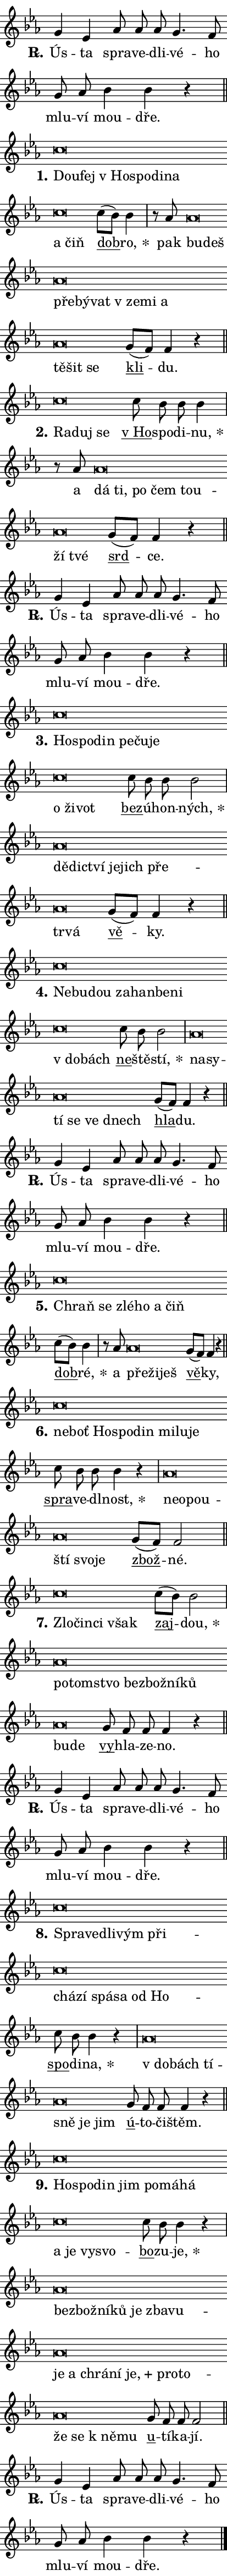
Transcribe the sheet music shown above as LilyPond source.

\version "2.22.1"
\header { tagline = "" }
\paper {
  indent = 0\cm
  top-margin = 0\cm
  right-margin = 0\cm
  bottom-margin = 0\cm
  left-margin = 0\cm
  paper-width = 7\cm
  page-breaking = #ly:one-page-breaking
  system-system-spacing.basic-distance = #11
  score-system-spacing.basic-distance = #11
  ragged-last = ##f
}


%% Author: Thomas Morley
%% https://lists.gnu.org/archive/html/lilypond-user/2020-05/msg00002.html
#(define (line-position grob)
"Returns position of @var[grob} in current system:
   @code{'start}, if at first time-step
   @code{'end}, if at last time-step
   @code{'middle} otherwise
"
  (let* ((col (ly:item-get-column grob))
         (ln (ly:grob-object col 'left-neighbor))
         (rn (ly:grob-object col 'right-neighbor))
         (col-to-check-left (if (ly:grob? ln) ln col))
         (col-to-check-right (if (ly:grob? rn) rn col))
         (break-dir-left
           (and
             (ly:grob-property col-to-check-left 'non-musical #f)
             (ly:item-break-dir col-to-check-left)))
         (break-dir-right
           (and
             (ly:grob-property col-to-check-right 'non-musical #f)
             (ly:item-break-dir col-to-check-right))))
        (cond ((eqv? 1 break-dir-left) 'start)
              ((eqv? -1 break-dir-right) 'end)
              (else 'middle))))

#(define (tranparent-at-line-position vctor)
  (lambda (grob)
  "Relying on @code{line-position} select the relevant enry from @var{vctor}.
Used to determine transparency,"
    (case (line-position grob)
      ((end) (not (vector-ref vctor 0)))
      ((middle) (not (vector-ref vctor 1)))
      ((start) (not (vector-ref vctor 2))))))

noteHeadBreakVisibility =
#(define-music-function (break-visibility)(vector?)
"Makes @code{NoteHead}s transparent relying on @var{break-visibility}"
#{
  \override NoteHead.transparent =
    #(tranparent-at-line-position break-visibility)
#})

#(define delete-ledgers-for-transparent-note-heads
  (lambda (grob)
    "Reads whether a @code{NoteHead} is transparent.
If so this @code{NoteHead} is removed from @code{'note-heads} from
@var{grob}, which is supposed to be @code{LedgerLineSpanner}.
As a result ledgers are not printed for this @code{NoteHead}"
    (let* ((nhds-array (ly:grob-object grob 'note-heads))
           (nhds-list
             (if (ly:grob-array? nhds-array)
                 (ly:grob-array->list nhds-array)
                 '()))
           ;; Relies on the transparent-property being done before
           ;; Staff.LedgerLineSpanner.after-line-breaking is executed.
           ;; This is fragile ...
           (to-keep
             (remove
               (lambda (nhd)
                 (ly:grob-property nhd 'transparent #f))
               nhds-list)))
      ;; TODO find a better method to iterate over grob-arrays, similiar
      ;; to filter/remove etc for lists
      ;; For now rebuilt from scratch
      (set! (ly:grob-object grob 'note-heads)  '())
      (for-each
        (lambda (nhd)
          (ly:pointer-group-interface::add-grob grob 'note-heads nhd))
        to-keep))))

hideNotes = {
  \noteHeadBreakVisibility #begin-of-line-visible
}
unHideNotes = {
  \noteHeadBreakVisibility #all-visible
}

% work-around for resetting accidentals
% https://lilypond.org/doc/v2.23/Documentation/notation/displaying-rhythms#unmetered-music
cadenzaMeasure = {
  \cadenzaOff
  \partial 1024 s1024
  \cadenzaOn
}

#(define-markup-command (accent layout props text) (markup?)
  "Underline accented syllable"
  (interpret-markup layout props
    #{\markup \override #'(offset . 4.3) \underline { #text }#}))

responsum = \markup \concat {
  "R" \hspace #-1.05 \path #0.1 #'((moveto 0 0.07) (lineto 0.9 0.8)) \hspace #0.05 "."
}

\layout {
    \context {
        \Staff
        \remove "Time_signature_engraver"
        \override LedgerLineSpanner.after-line-breaking = #delete-ledgers-for-transparent-note-heads
    }
    \context {
        \Voice {
            \override NoteHead.output-attributes = #'((class . "notehead"))
            \override Hairpin.height = #0.55
        }
    }
    \context {
        \Lyrics {
            \override StanzaNumber.output-attributes = #'((class . "stanzanumber"))
            \override LyricSpace.minimum-distance = #0.9
            \override LyricText.font-name = #"TeX Gyre Schola"
            \override LyricText.font-size = 1
            \override StanzaNumber.font-name = #"TeX Gyre Schola Bold"
            \override StanzaNumber.font-size = 1
        }
    }
}

% magnetic-lyrics.ily
%
%   written by
%     Jean Abou Samra <jean@abou-samra.fr>
%     Werner Lemberg <wl@gnu.org>
%
%   adapted by
%     Jiri Hon <jiri.hon@gmail.com>
%
% Version 2022-Apr-15

% https://www.mail-archive.com/lilypond-user@gnu.org/msg149350.html

#(define (Left_hyphen_pointer_engraver context)
   "Collect syllable-hyphen-syllable occurrences in lyrics and store
them in properties.  This engraver only looks to the left.  For
example, if the lyrics input is @code{foo -- bar}, it does the
following.

@itemize @bullet
@item
Set the @code{text} property of the @code{LyricHyphen} grob between
@q{foo} and @q{bar} to @code{foo}.

@item
Set the @code{left-hyphen} property of the @code{LyricText} grob with
text @q{foo} to the @code{LyricHyphen} grob between @q{foo} and
@q{bar}.
@end itemize

Use this auxiliary engraver in combination with the
@code{lyric-@/text::@/apply-@/magnetic-@/offset!} hook."
   (let ((hyphen #f)
         (text #f))
     (make-engraver
      (acknowledgers
       ((lyric-syllable-interface engraver grob source-engraver)
        (set! text grob)))
      (end-acknowledgers
       ((lyric-hyphen-interface engraver grob source-engraver)
        ;(when (not (grob::has-interface grob 'lyric-space-interface))
          (set! hyphen grob)));)
      ((stop-translation-timestep engraver)
       (when (and text hyphen)
         (ly:grob-set-object! text 'left-hyphen hyphen))
       (set! text #f)
       (set! hyphen #f)))))

#(define (lyric-text::apply-magnetic-offset! grob)
   "If the space between two syllables is less than the value in
property @code{LyricText@/.details@/.squash-threshold}, move the right
syllable to the left so that it gets concatenated with the left
syllable.

Use this function as a hook for
@code{LyricText@/.after-@/line-@/breaking} if the
@code{Left_@/hyphen_@/pointer_@/engraver} is active."
   (let ((hyphen (ly:grob-object grob 'left-hyphen #f)))
     (when hyphen
       (let ((left-text (ly:spanner-bound hyphen LEFT)))
         (when (grob::has-interface left-text 'lyric-syllable-interface)
           (let* ((common (ly:grob-common-refpoint grob left-text X))
                  (this-x-ext (ly:grob-extent grob common X))
                  (left-x-ext
                   (begin
                     ;; Trigger magnetism for left-text.
                     (ly:grob-property left-text 'after-line-breaking)
                     (ly:grob-extent left-text common X)))
                  ;; `delta` is the gap width between two syllables.
                  (delta (- (interval-start this-x-ext)
                            (interval-end left-x-ext)))
                  (details (ly:grob-property grob 'details))
                  (threshold (assoc-get 'squash-threshold details 0.2)))
             (when (< delta threshold)
               (let* (;; We have to manipulate the input text so that
                      ;; ligatures crossing syllable boundaries are not
                      ;; disabled.  For languages based on the Latin
                      ;; script this is essentially a beautification.
                      ;; However, for non-Western scripts it can be a
                      ;; necessity.
                      (lt (ly:grob-property left-text 'text))
                      (rt (ly:grob-property grob 'text))
                      (is-space (grob::has-interface hyphen 'lyric-space-interface))
                      (space (if is-space " " ""))
                      (space-markup (grob-interpret-markup grob " "))
                      (space-size (interval-length (ly:stencil-extent space-markup X)))
                      (extra-delta (if is-space space-size 0))
                      ;; Append new syllable.
                      (ltrt-space (if (and (string? lt) (string? rt))
                                (string-append lt space rt)
                                (make-concat-markup (list lt space rt))))
                      ;; Right-align `ltrt` to the right side.
                      (ltrt-space-markup (grob-interpret-markup
                               grob
                               (make-translate-markup
                                (cons (interval-length this-x-ext) 0)
                                (make-right-align-markup ltrt-space)))))
                 (begin
                   ;; Don't print `left-text`.
                   (ly:grob-set-property! left-text 'stencil #f)
                   ;; Set text and stencil (which holds all collected
                   ;; syllables so far) and shift it to the left.
                   (ly:grob-set-property! grob 'text ltrt-space)
                   (ly:grob-set-property! grob 'stencil ltrt-space-markup)
                   (ly:grob-translate-axis! grob (- (- delta extra-delta)) X))))))))))


#(define (lyric-hyphen::displace-bounds-first grob)
   ;; Make very sure this callback isn't triggered too early.
   (let ((left (ly:spanner-bound grob LEFT))
         (right (ly:spanner-bound grob RIGHT)))
     (ly:grob-property left 'after-line-breaking)
     (ly:grob-property right 'after-line-breaking)
     (ly:lyric-hyphen::print grob)))

squashThreshold = #0.4

\layout {
  \context {
    \Lyrics
    \consists #Left_hyphen_pointer_engraver
    \override LyricText.after-line-breaking =
      #lyric-text::apply-magnetic-offset!
    \override LyricHyphen.stencil = #lyric-hyphen::displace-bounds-first
    \override LyricText.details.squash-threshold = \squashThreshold
    \override LyricHyphen.minimum-distance = 0
    \override LyricHyphen.minimum-length = \squashThreshold
  }
}

squash = \override LyricText.details.squash-threshold = 9999
unSquash = \override LyricText.details.squash-threshold = \squashThreshold

left = \override LyricText.self-alignment-X = #LEFT
unLeft = \revert LyricText.self-alignment-X

starOffset = #(lambda (grob) 
                (let ((x_offset (ly:self-alignment-interface::aligned-on-x-parent grob)))
                  (if (= x_offset 0) 0 (+ x_offset 1.2))))

star = #(define-music-function (syllable)(string?)
"Append star separator at the end of a syllable"
#{
  \once \override LyricText.X-offset = #starOffset
  \lyricmode { \markup {
    #syllable
    \override #'((font-name . "TeX Gyre Schola Bold")) \hspace #0.2 \lower #0.65 \larger "*"
  } }
#})

starAccent = #(define-music-function (syllable)(string?)
"Append star separator at the end of a syllable and make accent"
#{
  \once \override LyricText.X-offset = #starOffset
  \lyricmode { \markup {
    \accent #syllable
    \override #'((font-name . "TeX Gyre Schola Bold")) \hspace #0.2 \lower #0.65 \larger "*"
  } }
#})

breath = #(define-music-function (syllable)(string?)
"Append breathing indicator at the end of a syllable"
#{
  \lyricmode { \markup { #syllable "+" } }
#})

optionalBreath = #(define-music-function (syllable)(string?)
"Append optional breathing indicator at the end of a syllable"
#{
  \lyricmode { \markup { #syllable "(+)" } }
#})


\score {
    <<
        \new Voice = "melody" { \cadenzaOn \key es \major \relative { g'4 es as8 as as \bar "" g4. f8 \bar "" g as bes4 bes r \cadenzaMeasure \bar "||" \break }
\relative { c''\breve*1/16 \hideNotes \breve*1/16 \bar "" \breve*1/16 \bar "" \breve*1/16 \bar "" \breve*1/16 \bar "" \breve*1/16 \bar "" \breve*1/16 \breve*1/16 \bar "" \unHideNotes \bar "" c8[( bes)] bes4 \cadenzaMeasure \bar "|" r8 as8 as\breve*1/16 \hideNotes \breve*1/16 \bar "" \breve*1/16 \bar "" \breve*1/16 \bar "" \breve*1/16 \bar "" \breve*1/16 \bar "" \breve*1/16 \bar "" \breve*1/16 \bar "" \breve*1/16 \bar "" \breve*1/16 \breve*1/16 \bar "" \unHideNotes \bar "" g8[( f)] f4 r \cadenzaMeasure \bar "||" \break }
\relative { c''\breve*1/16 \hideNotes \breve*1/16 \breve*1/16 \bar "" \unHideNotes \bar "" c8 bes bes bes4 \cadenzaMeasure \bar "|" r8 as8 as\breve*1/16 \hideNotes \breve*1/16 \bar "" \breve*1/16 \bar "" \breve*1/16 \bar "" \breve*1/16 \bar "" \breve*1/16 \breve*1/16 \bar "" \unHideNotes \bar "" g8[( f)] f4 r \cadenzaMeasure \bar "||" \break }
\relative { g'4 es as8 as as \bar "" g4. f8 \bar "" g as bes4 bes r \cadenzaMeasure \bar "||" \break }
\relative { c''\breve*1/16 \hideNotes \breve*1/16 \bar "" \breve*1/16 \bar "" \breve*1/16 \bar "" \breve*1/16 \bar "" \breve*1/16 \bar "" \breve*1/16 \bar "" \breve*1/16 \breve*1/16 \bar "" \unHideNotes \bar "" c8 bes bes bes2 \cadenzaMeasure \bar "|" as\breve*1/16 \hideNotes \breve*1/16 \bar "" \breve*1/16 \bar "" \breve*1/16 \bar "" \breve*1/16 \bar "" \breve*1/16 \bar "" \breve*1/16 \breve*1/16 \bar "" \unHideNotes \bar "" g8[( f)] f4 r \cadenzaMeasure \bar "||" \break }
\relative { c''\breve*1/16 \hideNotes \breve*1/16 \bar "" \breve*1/16 \bar "" \breve*1/16 \bar "" \breve*1/16 \bar "" \breve*1/16 \bar "" \breve*1/16 \bar "" \breve*1/16 \breve*1/16 \bar "" \unHideNotes \bar "" c8 bes bes2 \cadenzaMeasure \bar "|" as\breve*1/16 \hideNotes \breve*1/16 \bar "" \breve*1/16 \bar "" \breve*1/16 \bar "" \breve*1/16 \breve*1/16 \bar "" \unHideNotes \bar "" g8[( f)] f4 r \cadenzaMeasure \bar "||" \break }
\relative { g'4 es as8 as as \bar "" g4. f8 \bar "" g as bes4 bes r \cadenzaMeasure \bar "||" \break }
\relative { c''\breve*1/16 \hideNotes \breve*1/16 \bar "" \breve*1/16 \bar "" \breve*1/16 \bar "" \breve*1/16 \breve*1/16 \bar "" \unHideNotes \bar "" c8[( bes)] bes4 \cadenzaMeasure \bar "|" r8 as8 as\breve*1/16 \hideNotes \breve*1/16 \breve*1/16 \bar "" \unHideNotes \bar "" g8[( f)] f4 r \cadenzaMeasure \bar "||" \break }
\relative { c''\breve*1/16 \hideNotes \breve*1/16 \bar "" \breve*1/16 \bar "" \breve*1/16 \bar "" \breve*1/16 \bar "" \breve*1/16 \bar "" \breve*1/16 \breve*1/16 \bar "" \unHideNotes \bar "" c8 bes bes bes4 r \cadenzaMeasure \bar "|" as\breve*1/16 \hideNotes \breve*1/16 \bar "" \breve*1/16 \bar "" \breve*1/16 \bar "" \breve*1/16 \breve*1/16 \bar "" \unHideNotes \bar "" g8[( f)] f2 \cadenzaMeasure \bar "||" \break }
\relative { c''\breve*1/16 \hideNotes \breve*1/16 \bar "" \breve*1/16 \breve*1/16 \bar "" \unHideNotes \bar "" c8[( bes)] bes2 \cadenzaMeasure \bar "|" as\breve*1/16 \hideNotes \breve*1/16 \bar "" \breve*1/16 \bar "" \breve*1/16 \bar "" \breve*1/16 \bar "" \breve*1/16 \bar "" \breve*1/16 \bar "" \breve*1/16 \breve*1/16 \bar "" \unHideNotes \bar "" g8 f f f4 r \cadenzaMeasure \bar "||" \break }
\relative { g'4 es as8 as as \bar "" g4. f8 \bar "" g as bes4 bes r \cadenzaMeasure \bar "||" \break }
\relative { c''\breve*1/16 \hideNotes \breve*1/16 \bar "" \breve*1/16 \bar "" \breve*1/16 \bar "" \breve*1/16 \bar "" \breve*1/16 \bar "" \breve*1/16 \bar "" \breve*1/16 \bar "" \breve*1/16 \bar "" \breve*1/16 \breve*1/16 \bar "" \unHideNotes \bar "" c8 bes bes4 r \cadenzaMeasure \bar "|" as\breve*1/16 \hideNotes \breve*1/16 \bar "" \breve*1/16 \bar "" \breve*1/16 \bar "" \breve*1/16 \breve*1/16 \bar "" \unHideNotes \bar "" g8 f f f4 r \cadenzaMeasure \bar "||" \break }
\relative { c''\breve*1/16 \hideNotes \breve*1/16 \bar "" \breve*1/16 \bar "" \breve*1/16 \bar "" \breve*1/16 \bar "" \breve*1/16 \bar "" \breve*1/16 \bar "" \breve*1/16 \bar "" \breve*1/16 \bar "" \breve*1/16 \breve*1/16 \bar "" \unHideNotes \bar "" c8 bes bes4 r \cadenzaMeasure \bar "|" as\breve*1/16 \hideNotes \breve*1/16 \bar "" \breve*1/16 \bar "" \breve*1/16 \bar "" \breve*1/16 \bar "" \breve*1/16 \bar "" \breve*1/16 \bar "" \breve*1/16 \bar "" \breve*1/16 \bar "" \breve*1/16 \bar "" \breve*1/16 \bar "" \breve*1/16 \bar "" \breve*1/16 \bar "" \breve*1/16 \bar "" \breve*1/16 \bar "" \breve*1/16 \bar "" \breve*1/16 \breve*1/16 \bar "" \unHideNotes \bar "" g8 f f f2 \cadenzaMeasure \bar "||" \break }
\relative { g'4 es as8 as as \bar "" g4. f8 \bar "" g as bes4 bes r \cadenzaMeasure \bar "||" \break } \bar "|." }
        \new Lyrics \lyricsto "melody" { \lyricmode { \set stanza = \responsum
Ús -- ta spra -- ve -- dli -- vé -- ho mlu -- ví mou -- dře.
\set stanza = "1."
\left Dou -- \squash fej "v Ho" -- spo -- di -- na a čiň \unLeft \unSquash \markup \accent dob -- \star ro, pak \left bu -- \squash deš pře -- bý -- vat "v ze" -- mi a tě -- šit se \unLeft \unSquash \markup \accent kli -- du.
\set stanza = "2."
\left Ra -- \squash duj se \unLeft \unSquash \markup \accent "v Ho" -- spo -- di -- \star nu, a \left dá \squash ti, po čem tou -- ží tvé \unLeft \unSquash \markup \accent srd -- ce.
\set stanza = \responsum
Ús -- ta spra -- ve -- dli -- vé -- ho mlu -- ví mou -- dře.
\set stanza = "3."
\left Ho -- \squash spo -- din pe -- ču -- je o ži -- vot \unLeft \unSquash \markup \accent bez -- ú -- hon -- \star ných, \left dě -- \squash dic -- tví je -- jich pře -- tr -- vá \unLeft \unSquash \markup \accent vě -- ky.
\set stanza = "4."
\left Ne -- \squash bu -- dou za -- han -- be -- ni "v do" -- bách \unLeft \unSquash \markup \accent ne -- ště -- \star stí, \left na -- \squash sy -- tí se ve dnech \unLeft \unSquash \markup \accent hla -- du.
\set stanza = \responsum
Ús -- ta spra -- ve -- dli -- vé -- ho mlu -- ví mou -- dře.
\set stanza = "5."
\left Chraň \squash se zlé -- ho a čiň \unLeft \unSquash \markup \accent dob -- \star ré, a \left pře -- \squash ži -- ješ \unLeft \unSquash \markup \accent vě -- ky,
\set stanza = "6."
\left ne -- \squash boť Ho -- spo -- din mi -- lu -- je \unLeft \unSquash \markup \accent spra -- ve -- dl -- \star nost, \left ne -- \squash o -- pou -- ští svo -- je \unLeft \unSquash \markup \accent zbož -- né.
\set stanza = "7."
\left Zlo -- \squash čin -- ci však \unLeft \unSquash \markup \accent zaj -- \star dou, \left po -- \squash tom -- stvo bez -- bož -- ní -- ků bu -- de \unLeft \unSquash \markup \accent vy -- hla -- ze -- no.
\set stanza = \responsum
Ús -- ta spra -- ve -- dli -- vé -- ho mlu -- ví mou -- dře.
\set stanza = "8."
\left Spra -- \squash ve -- dli -- vým při -- chá -- zí spá -- sa od Ho -- \unLeft \unSquash \markup \accent spo -- di -- \star na, \left "v do" -- \squash bách tí -- sně je jim \unLeft \unSquash \markup \accent ú -- to -- či -- štěm.
\set stanza = "9."
\left Ho -- \squash spo -- din jim po -- má -- há a je vy -- svo -- \unLeft \unSquash \markup \accent bo -- zu -- \star je, \left bez -- \squash bož -- ní -- ků je zba -- vu -- je a chrá -- ní \breath "je," pro -- to -- že se "k ně" -- mu \unLeft \unSquash \markup \accent u -- tí -- ka -- jí.
\set stanza = \responsum
Ús -- ta spra -- ve -- dli -- vé -- ho mlu -- ví mou -- dře. } }
    >>
    \layout {}
}
